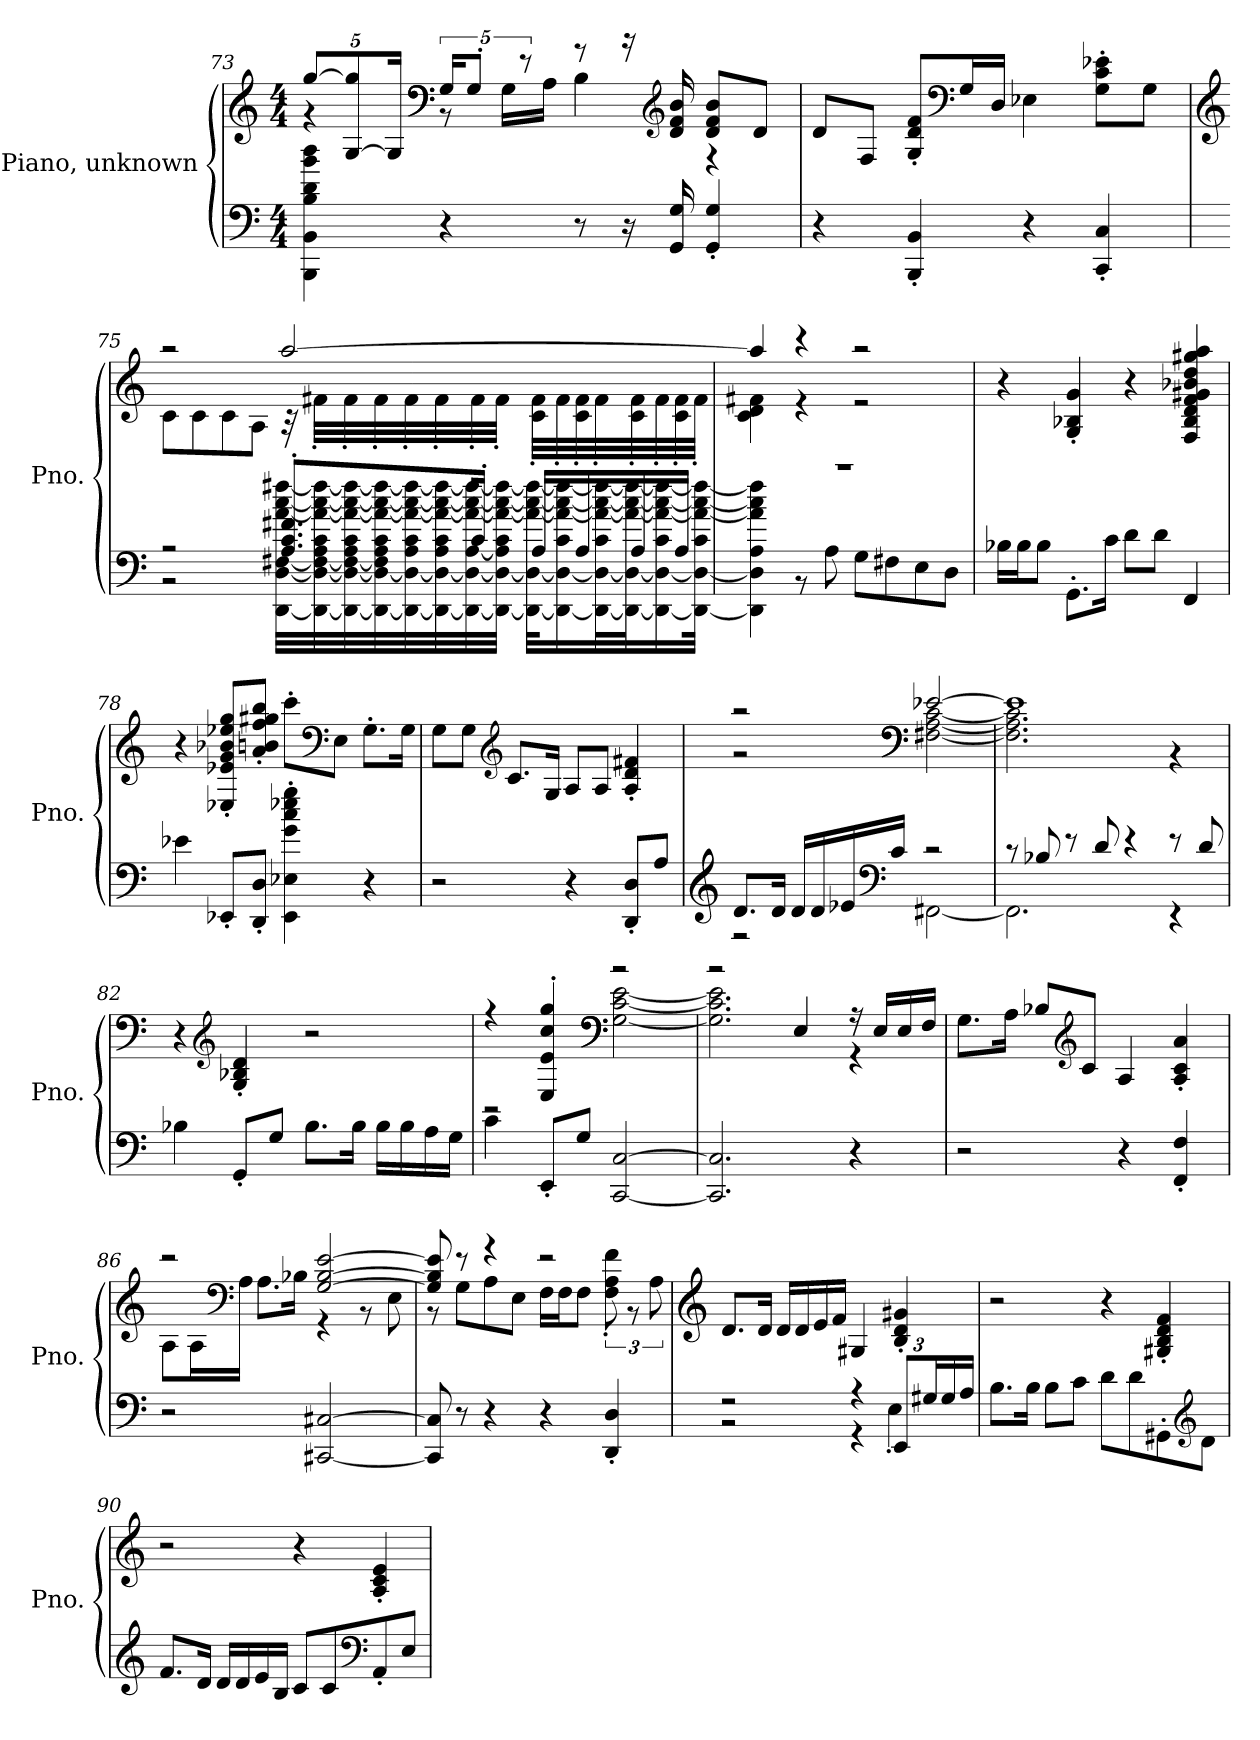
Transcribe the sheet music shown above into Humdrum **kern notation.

**kern	**kern
*part1	*part1
*staff2	*staff1
*I"Piano, unknown	*
*I'Pno.	*
!!LO:PB:g=z
*clefF4	*clefG2
*k[]	*k[]
*M4/4	*M4/4
=73	=73
*	*^
4BBB\ 4BB\ 4B\ 4d\ 4b\ 4dd\	[10gg/L	4r
.	[10G/ 10gg/]	.
.	20G/Jk]	.
*	*clefF4	*
4r	20G/KL	8r
.	10G'/J	.
.	.	16G\LL
.	10r	.
.	.	16A\JJ
8r	8r	4B\
16r	16r	.
*	*clefG2	*
16GG/ 16G/	16d/ 16f/ 16b/	.
4GG/' 4G/'	8d/ 8f/ 8b/L	4r
.	8d/J	.
*	*v	*v
=74	=74
4r	8d/L
.	8F/J
4BBB/' 4BB/'	8G/' 8d/' 8f/'L
*	*clefF4
.	16G/L
.	16D/JJ
4r	4E-X\
4CC/' 4C/'	8G\' 8c\' 8e-X\'L
.	8G\J
!!LO:LB:g=z
=75	=75
*	*clefG2
*^	*^
2r	2r	2r	8c\L
.	.	.	8c\
.	.	.	8c\
.	.	.	8A\J
8.A/' 8.c/' 8.f#X/'L	[32DD\ [32D\ [32F#X\ [32a\ [32cc\ [32ff#X\LLL	[2aa/	32r
.	32DD\_ 32D\_ 32F#\_ 32A\ 32c\ 32a\_ 32cc\_ 32ff#\_	.	32f#X'\LLL
.	32DD\_ 32D\_ 32F#\_ 32A\ 32c\ 32a\_ 32cc\_ 32ff#\_	.	32f#'\
.	32DD\_ 32D\_ 32F#\] 32A\ 32c\ 32a\_ 32cc\_ 32ff#\_	.	32f#'\
.	32DD\_ 32D\_ 32A\ 32c\ 32a\_ 32cc\_ 32ff#\_	.	32f#'\
.	32DD\_ 32D\_ 32A\ 32c\ 32a\_ 32cc\_ 32ff#\_	.	32f#'\
16c'/Jk	32DD\_ 32D\_ [32A\ 32a\_ 32cc\_ 32ff#\_	.	32f#'\
.	32DD\_ 32D\_ 32A\] 32c\ 32a\_ 32cc\_ 32ff#\_JJJ	.	32f#'\JJJ
16A/LL	32DD\_ 32D\_ 32a\_ 32cc\_ 32ff#\_KLL	.	32c\' 32f#\'LLL
.	16DD\_ 16D\_ 16c\ 16a\_ 16cc\_ 16ff#\_	.	32f#'\
16A/	.	.	32c\' 32f#\'
.	32DD\_ 32D\_ 32c\ 32a\_ 32cc\_ 32ff#\_L	.	32f#'\
16A/	32DD\_ 32D\_ 32a\_ 32cc\_ 32ff#\_J	.	32c\' 32f#\'
.	16DD\_ 16D\_ 16c\ 16a\_ 16cc\_ 16ff#\_	.	32f#'\
16A/JJ	.	.	32c\' 32f#\'
.	32DD\_ 32D\_ 32c\ 32a\_ 32cc\_ 32ff#\_JJk	.	32f#'\JJJ
=76	=76	=76	=76
1r	4DD\] 4D\] 4A\ 4a\] 4cc\] 4ff#\]	4aa/]	4c\ 4d\ 4f#X\
.	8r	4r	4r
.	8A\	.	.
.	8G\L	2r	2r
.	8F#X\	.	.
.	8E\	.	.
.	8D\J	.	.
*v	*v	*	*
*	*v	*v
!!LO:LB:g=z
=77	=77
16B-X\LL	4r
16B-\J	.
8B-\J	.
8.GG'\L	4G/' 4B-X/' 4g/'
16c\Jk	.
8d\L	4r
8d\J	.
4FF/	4F/ 4B-/ 4d/ 4f/ 4g#X/ 4b-X/ 4dd/ 4gg#X/ 4aa/
=78	=78
4e-X\	4r
8EE-X'/L	8E-X/' 8e-X/' 8g/' 8b-X/' 8ee-X/' 8gg/'L
8DD/' 8D/'J	8a/' 8bn/' 8ff/' 8gg#X/' 8bb/'J
4EE-\' 4E-X\' 4g\' 4cc\' 4ee-X\' 4gg\'	8ccc'\L
*	*clefF4
.	8E-\J
4r	8.G'\L
.	16G\Jk
=79	=79
2r	8G\L
.	8G\J
*	*clefG2
.	8.c/L
.	16G/Jk
4r	8A/L
.	8A/J
8DD/' 8D/'L	4A/' 4d/' 4f#X/'
8A/J	.
!!LO:LB:g=z
=80	=80
*clefG2	*
*^	*^
8.d/L	2r	2r	2r
16d/Jk	.	.	.
16d/LL	.	.	.
16d/	.	.	.
16e-X/	.	.	.
*clefF4	*	*	*
16c/JJ	.	.	.
*	*	*clefF4	*
2r	[2FF#X\	[2e-X/	[2F#X\ [2A\ [2c\
=81	=81	=81	=81
8r	2.FF#\]	1e-]	2.F#\] 2.A\] 2.c\]
8B-X/	.	.	.
8r	.	.	.
8d/	.	.	.
4r	.	.	.
8r	4r	.	4r
8d/	.	.	.
*v	*v	*	*
*	*v	*v
=82	=82
4B-X\	4r
*	*clefG2
8GG'/L	4G/' 4B-X/' 4d/'
8G/J	.
8.B-\L	2r
16B-\Jk	.
16B-\LL	.
16B-\	.
16A\	.
16G\JJ	.
=83	=83
*	*^
4c\	4r	2r
8EE'/L	4E/' 4e/' 4cc/' 4gg/'	.
8G/J	.	.
*	*clefF4	*
[2CC/ [2C/	2r	[2G\ [2c\ [2e\
!!LO:LB:g=z	!!
=84	=84	=84
2.CC/] 2.C/]	2r	2.G\] 2.c\] 2.e\]
.	4E/	.
4r	16r	4r
.	16E/LL	.
.	16E/	.
.	16F/JJ	.
*	*v	*v
=85	=85
2r	8.G\L
.	16A\Jk
.	8B-X/L
*	*clefG2
.	8c/J
4r	4A/
4FF/' 4F/'	4A/' 4c/' 4a/'
=86	=86
*	*^
2r	2r	8A\L
.	.	16A\L
*	*clefF4	*
.	.	16A\JJ
.	.	8.A\L
.	.	16B-X\Jk
[2CC#X/ [2C#X/	[2G/ [2B-/ [2e/	4r
.	.	8r
.	.	8E\
=87	=87	=87
8CC#/] 8C#/]	8G/] 8B-/] 8e/]	8r
8r	8r	8G\L
4r	4r	8A\
.	.	8E\J
4r	2r	16F\LL
.	.	16F\J
.	.	8F\J
4DD/' 4D/'	.	12F\' 12A\' 12f\'
.	.	12r
.	.	12A\
*	*v	*v
!!LO:LB:g=z
=88	=88
*	*clefG2
*^	*
2r	2r	8.d/L
.	.	16d/Jk
.	.	16d/LL
.	.	16d/
.	.	16e/
.	.	16f/JJ
4r	4r	4G#X/
*Xbrackettup	*	*
12EE/L	4E'\	4B/' 4d/' 4g#X/'
24G#X/L	.	.
16G#/	.	.
16A/JJ	.	.
*v	*v	*
=89	=89
8.B\L	2r
16B\Jk	.
8B\L	.
8c\J	.
8d\L	4r
8d\	.
8GG#X'\	4G#X/' 4B/' 4d/' 4f/'
*clefG2	*
8d\J	.
=90	=90
8.f/L	2r
16d/Jk	.
16d/LL	.
16d/	.
16e/	.
16B/JJ	.
8c/L	4r
8c/	.
*clefF4	*
8AA'/	4A/' 4c/' 4e/'
8E/J	.
=	=
*-	*-
